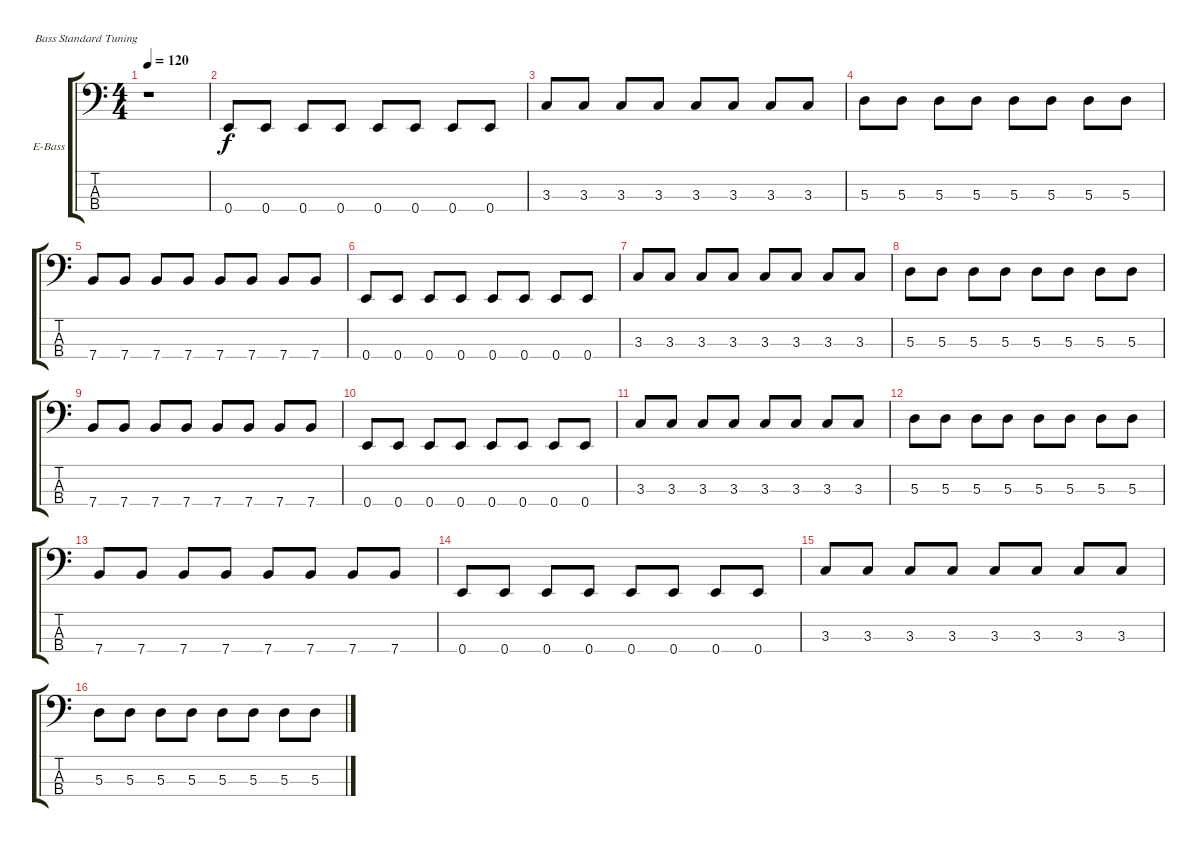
\defaultSystemsLayout 4
\bracketExtendMode groupsimilarinstruments
\firstSystemTrackNameOrientation horizontal
\otherSystemsTrackNameOrientation horizontal
\track ("Fitty Wienhold" "E-Bass") {instrument electricbassfinger}
\staff {score tabs}
\tuning (G2 D2 A1 E1)
\ts (4 4)
\tempo 120
\clef f4
\ks c
r.1{dy f} |
0.4.8 0.4.8 0.4.8 0.4.8 0.4.8 0.4.8 0.4.8 0.4.8 |
3.3.8 3.3.8 3.3.8 3.3.8 3.3.8 3.3.8 3.3.8 3.3.8 |
5.3.8 5.3.8 5.3.8 5.3.8 5.3.8 5.3.8 5.3.8 5.3.8 |
7.4.8 7.4.8 7.4.8 7.4.8 7.4.8 7.4.8 7.4.8 7.4.8 |
0.4.8 0.4.8 0.4.8 0.4.8 0.4.8 0.4.8 0.4.8 0.4.8 |
3.3.8 3.3.8 3.3.8 3.3.8 3.3.8 3.3.8 3.3.8 3.3.8 |
5.3.8 5.3.8 5.3.8 5.3.8 5.3.8 5.3.8 5.3.8 5.3.8 |
7.4.8 7.4.8 7.4.8 7.4.8 7.4.8 7.4.8 7.4.8 7.4.8 |
0.4.8 0.4.8 0.4.8 0.4.8 0.4.8 0.4.8 0.4.8 0.4.8 |
3.3.8 3.3.8 3.3.8 3.3.8 3.3.8 3.3.8 3.3.8 3.3.8 |
5.3.8 5.3.8 5.3.8 5.3.8 5.3.8 5.3.8 5.3.8 5.3.8 |
7.4.8 7.4.8 7.4.8 7.4.8 7.4.8 7.4.8 7.4.8 7.4.8 |
0.4.8 0.4.8 0.4.8 0.4.8 0.4.8 0.4.8 0.4.8 0.4.8 |
3.3.8 3.3.8 3.3.8 3.3.8 3.3.8 3.3.8 3.3.8 3.3.8 |
5.3.8 5.3.8 5.3.8 5.3.8 5.3.8 5.3.8 5.3.8 5.3.8
